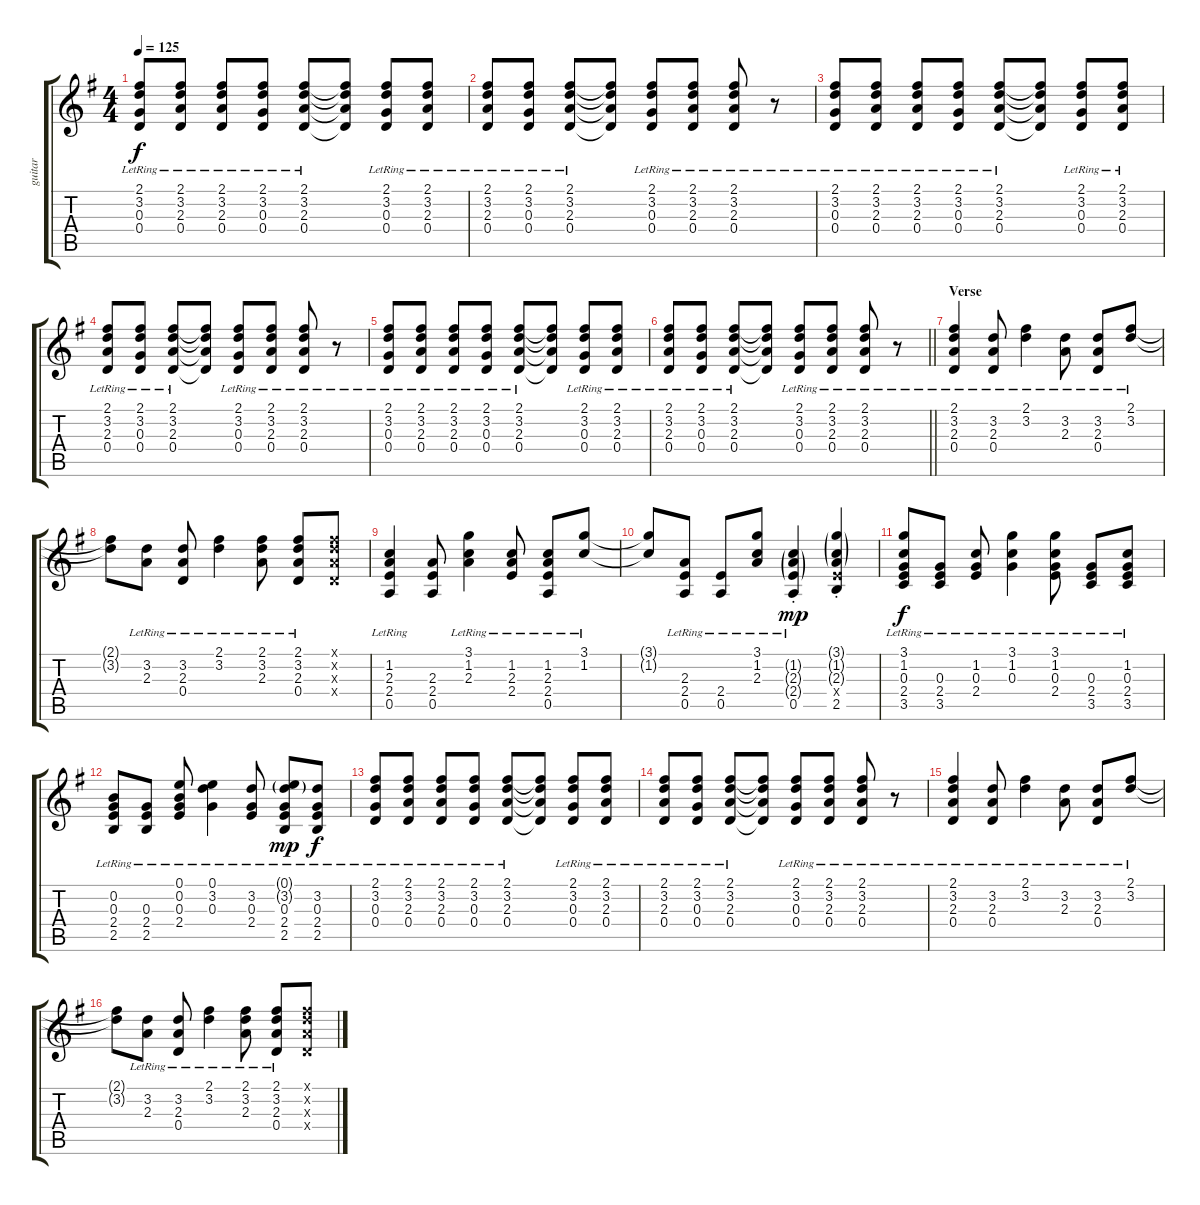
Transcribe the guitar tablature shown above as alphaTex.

\track ("guitar" "guitar") {instrument acousticguitarsteel}
\staff {score tabs}
\tuning (E4 B3 G3 D3 A2 E2) {hide}
\ts (4 4)
\tempo 125
\clef g2
\ks g
(2.1{lr} 3.2{lr} 0.3{lr} 0.4{lr}).8{dy f instrument acousticguitarsteel} (2.1{lr} 3.2{lr} 2.3{lr} 0.4{lr}).8 (2.1{lr} 3.2{lr} 2.3{lr} 0.4{lr}).8 (2.1{lr} 3.2{lr} 0.3{lr} 0.4{lr}).8 (2.1{lr} 3.2{lr} 2.3{lr} 0.4{lr}).8 (2.1{t} 3.2{t} 2.3{t} 0.4{t}).8 (2.1{lr} 3.2{lr} 0.3{lr} 0.4{lr}).8 (2.1{lr} 3.2{lr} 2.3{lr} 0.4{lr}).8 |
(2.1{lr} 3.2{lr} 2.3{lr} 0.4{lr}).8 (2.1{lr} 3.2{lr} 0.3{lr} 0.4{lr}).8 (2.1{lr} 3.2{lr} 2.3{lr} 0.4{lr}).8 (2.1{t} 3.2{t} 2.3{t} 0.4{t}).8 (2.1{lr} 3.2{lr} 0.3{lr} 0.4{lr}).8 (2.1{lr} 3.2{lr} 2.3{lr} 0.4{lr}).8 (2.1{lr} 3.2{lr} 2.3{lr} 0.4{lr}).8 r.8 |
(2.1{lr} 3.2{lr} 0.3{lr} 0.4{lr}).8 (2.1{lr} 3.2{lr} 2.3{lr} 0.4{lr}).8 (2.1{lr} 3.2{lr} 2.3{lr} 0.4{lr}).8 (2.1{lr} 3.2{lr} 0.3{lr} 0.4{lr}).8 (2.1{lr} 3.2{lr} 2.3{lr} 0.4{lr}).8 (2.1{t} 3.2{t} 2.3{t} 0.4{t}).8 (2.1{lr} 3.2{lr} 0.3{lr} 0.4{lr}).8 (2.1{lr} 3.2{lr} 2.3{lr} 0.4{lr}).8 |
(2.1{lr} 3.2{lr} 2.3{lr} 0.4{lr}).8 (2.1{lr} 3.2{lr} 0.3{lr} 0.4{lr}).8 (2.1{lr} 3.2{lr} 2.3{lr} 0.4{lr}).8 (2.1{t} 3.2{t} 2.3{t} 0.4{t}).8 (2.1{lr} 3.2{lr} 0.3{lr} 0.4{lr}).8 (2.1{lr} 3.2{lr} 2.3{lr} 0.4{lr}).8 (2.1{lr} 3.2{lr} 2.3{lr} 0.4{lr}).8 r.8 |
(2.1{lr} 3.2{lr} 0.3{lr} 0.4{lr}).8 (2.1{lr} 3.2{lr} 2.3{lr} 0.4{lr}).8 (2.1{lr} 3.2{lr} 2.3{lr} 0.4{lr}).8 (2.1{lr} 3.2{lr} 0.3{lr} 0.4{lr}).8 (2.1{lr} 3.2{lr} 2.3{lr} 0.4{lr}).8 (2.1{t} 3.2{t} 2.3{t} 0.4{t}).8 (2.1{lr} 3.2{lr} 0.3{lr} 0.4{lr}).8 (2.1{lr} 3.2{lr} 2.3{lr} 0.4{lr}).8 |
\barLineRight lightlight
(2.1{lr} 3.2{lr} 2.3{lr} 0.4{lr}).8 (2.1{lr} 3.2{lr} 0.3{lr} 0.4{lr}).8 (2.1{lr} 3.2{lr} 2.3{lr} 0.4{lr}).8 (2.1{t} 3.2{t} 2.3{t} 0.4{t}).8 (2.1{lr} 3.2{lr} 0.3{lr} 0.4{lr}).8 (2.1{lr} 3.2{lr} 2.3{lr} 0.4{lr}).8 (2.1{lr} 3.2{lr} 2.3{lr} 0.4{lr}).8 r.8 |
\section ("" "Verse")
(2.1{lr} 3.2{lr} 2.3{lr} 0.4{lr}).4 (3.2{lr} 2.3{lr} 0.4{lr}).8 (2.1{lr} 3.2{lr}).4 (3.2{lr} 2.3{lr}).8 (3.2{lr} 2.3{lr} 0.4{lr}).8 (2.1{lr} 3.2{lr}).8 |
(2.1{t} 3.2{t}).8 (3.2{lr} 2.3{lr}).8 (3.2{lr} 2.3{lr} 0.4{lr}).8 (2.1{lr} 3.2{lr}).4 (2.1{lr} 3.2{lr} 2.3{lr}).8 (2.1{lr} 3.2{lr} 2.3{lr} 0.4{lr}).8 (2.1{x} 3.2{x} 2.3{x} 0.4{x}).8 |
(1.2{lr} 2.3{lr} 2.4{lr} 0.5{lr}).4 (2.3 2.4 0.5).8 (3.1{lr} 1.2{lr} 2.3{lr}).4 (1.2{lr} 2.3{lr} 2.4{lr}).8 (1.2{lr} 2.3{lr} 2.4{lr} 0.5{lr}).8 (3.1{lr} 1.2{lr}).8 |
(3.1{t} 1.2{t}).8 (2.3{lr} 2.4{lr} 0.5{lr}).8 (2.4{lr} 0.5{lr}).8 (3.1{lr} 1.2{lr} 2.3{lr}).8 (1.2{g st lr} 2.3{g st lr} 2.4{g st lr} 0.5{st lr}).4{dy mp} (3.1{g st} 1.2{g st} 2.3{g st} 2.4{st x} 2.5{st}).4 |
(3.1{lr} 1.2{lr} 0.3{lr} 2.4{lr} 3.5{lr}).8{dy f} (0.3{lr} 2.4{lr} 3.5{lr}).8 (1.2{lr} 0.3{lr} 2.4{lr}).8 (3.1{lr} 1.2{lr} 0.3{lr}).4 (3.1{lr} 1.2{lr} 0.3{lr} 2.4{lr}).8 (0.3{lr} 2.4{lr} 3.5{lr}).8 (1.2{lr} 0.3{lr} 2.4{lr} 3.5{lr}).8 |
(0.2{lr} 0.3{lr} 2.4{lr} 2.5{lr}).8 (0.3{lr} 2.4{lr} 2.5{lr}).8 (0.1{lr} 0.2{lr} 0.3{lr} 2.4{lr}).8 (0.1{lr} 3.2{lr} 0.3{lr}).4 (3.2{lr} 0.3{lr} 2.4{lr}).8 (0.1{g lr} 3.2{g lr} 0.3{lr} 2.4{lr} 2.5{lr}).8{dy mp} (3.2{lr} 0.3{lr} 2.4{lr} 2.5{lr}).8{dy f} |
(2.1{lr} 3.2{lr} 0.3{lr} 0.4{lr}).8 (2.1{lr} 3.2{lr} 2.3{lr} 0.4{lr}).8 (2.1{lr} 3.2{lr} 2.3{lr} 0.4{lr}).8 (2.1{lr} 3.2{lr} 0.3{lr} 0.4{lr}).8 (2.1{lr} 3.2{lr} 2.3{lr} 0.4{lr}).8 (2.1{t} 3.2{t} 2.3{t} 0.4{t}).8 (2.1{lr} 3.2{lr} 0.3{lr} 0.4{lr}).8 (2.1{lr} 3.2{lr} 2.3{lr} 0.4{lr}).8 |
(2.1{lr} 3.2{lr} 2.3{lr} 0.4{lr}).8 (2.1{lr} 3.2{lr} 0.3{lr} 0.4{lr}).8 (2.1{lr} 3.2{lr} 2.3{lr} 0.4{lr}).8 (2.1{t} 3.2{t} 2.3{t} 0.4{t}).8 (2.1{lr} 3.2{lr} 0.3{lr} 0.4{lr}).8 (2.1{lr} 3.2{lr} 2.3{lr} 0.4{lr}).8 (2.1{lr} 3.2{lr} 2.3{lr} 0.4{lr}).8 r.8 |
(2.1{lr} 3.2{lr} 2.3{lr} 0.4{lr}).4 (3.2{lr} 2.3{lr} 0.4{lr}).8 (2.1{lr} 3.2{lr}).4 (3.2{lr} 2.3{lr}).8 (3.2{lr} 2.3{lr} 0.4{lr}).8 (2.1{lr} 3.2{lr}).8 |
(2.1{t} 3.2{t}).8 (3.2{lr} 2.3{lr}).8 (3.2{lr} 2.3{lr} 0.4{lr}).8 (2.1{lr} 3.2{lr}).4 (2.1{lr} 3.2{lr} 2.3{lr}).8 (2.1{lr} 3.2{lr} 2.3{lr} 0.4{lr}).8 (2.1{x} 3.2{x} 2.3{x} 0.4{x}).8
